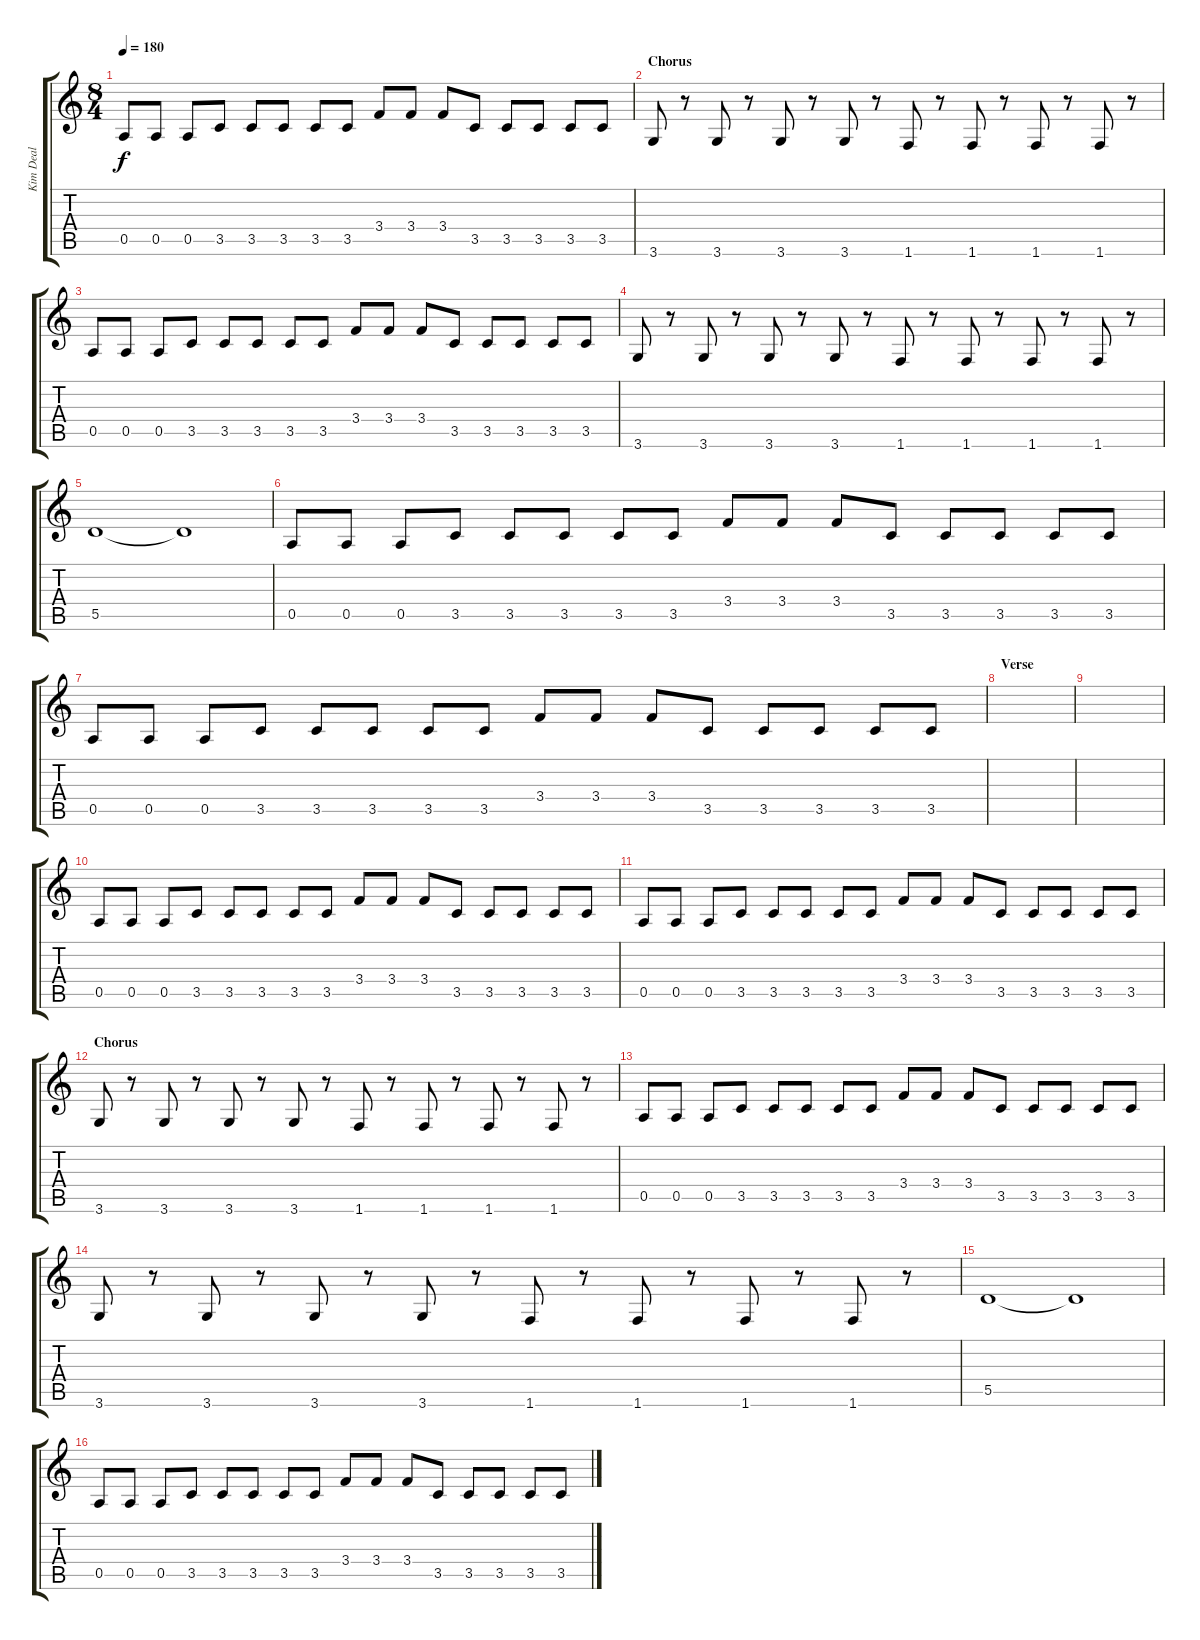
\track ("Kim Deal" "Kim Deal") {instrument electricbasspick}
\staff {score tabs}
\tuning (E4 B3 G3 D3 A2 E2) {hide}
\ts (8 4)
\tempo 180
\clef g2
\ks c
0.5.8{dy f} 0.5.8 0.5.8 3.5.8 3.5.8 3.5.8 3.5.8 3.5.8 3.4.8 3.4.8 3.4.8 3.5.8 3.5.8 3.5.8 3.5.8 3.5.8 |
\section ("" "Chorus")
3.6.8 r.8 3.6.8 r.8 3.6.8 r.8 3.6.8 r.8 1.6.8 r.8 1.6.8 r.8 1.6.8 r.8 1.6.8 r.8 |
0.5.8 0.5.8 0.5.8 3.5.8 3.5.8 3.5.8 3.5.8 3.5.8 3.4.8 3.4.8 3.4.8 3.5.8 3.5.8 3.5.8 3.5.8 3.5.8 |
3.6.8 r.8 3.6.8 r.8 3.6.8 r.8 3.6.8 r.8 1.6.8 r.8 1.6.8 r.8 1.6.8 r.8 1.6.8 r.8 |
5.5.1 5.5{t}.1 |
0.5.8 0.5.8 0.5.8 3.5.8 3.5.8 3.5.8 3.5.8 3.5.8 3.4.8 3.4.8 3.4.8 3.5.8 3.5.8 3.5.8 3.5.8 3.5.8 |
0.5.8 0.5.8 0.5.8 3.5.8 3.5.8 3.5.8 3.5.8 3.5.8 3.4.8 3.4.8 3.4.8 3.5.8 3.5.8 3.5.8 3.5.8 3.5.8 |
\section ("" "Verse")
|
|
0.5.8 0.5.8 0.5.8 3.5.8 3.5.8 3.5.8 3.5.8 3.5.8 3.4.8 3.4.8 3.4.8 3.5.8 3.5.8 3.5.8 3.5.8 3.5.8 |
0.5.8 0.5.8 0.5.8 3.5.8 3.5.8 3.5.8 3.5.8 3.5.8 3.4.8 3.4.8 3.4.8 3.5.8 3.5.8 3.5.8 3.5.8 3.5.8 |
\section ("" "Chorus")
3.6.8 r.8 3.6.8 r.8 3.6.8 r.8 3.6.8 r.8 1.6.8 r.8 1.6.8 r.8 1.6.8 r.8 1.6.8 r.8 |
\section ("" "")
0.5.8 0.5.8 0.5.8 3.5.8 3.5.8 3.5.8 3.5.8 3.5.8 3.4.8 3.4.8 3.4.8 3.5.8 3.5.8 3.5.8 3.5.8 3.5.8 |
\section ("" "")
3.6.8 r.8 3.6.8 r.8 3.6.8 r.8 3.6.8 r.8 1.6.8 r.8 1.6.8 r.8 1.6.8 r.8 1.6.8 r.8 |
5.5.1 5.5{t}.1 |
0.5.8 0.5.8 0.5.8 3.5.8 3.5.8 3.5.8 3.5.8 3.5.8 3.4.8 3.4.8 3.4.8 3.5.8 3.5.8 3.5.8 3.5.8 3.5.8
